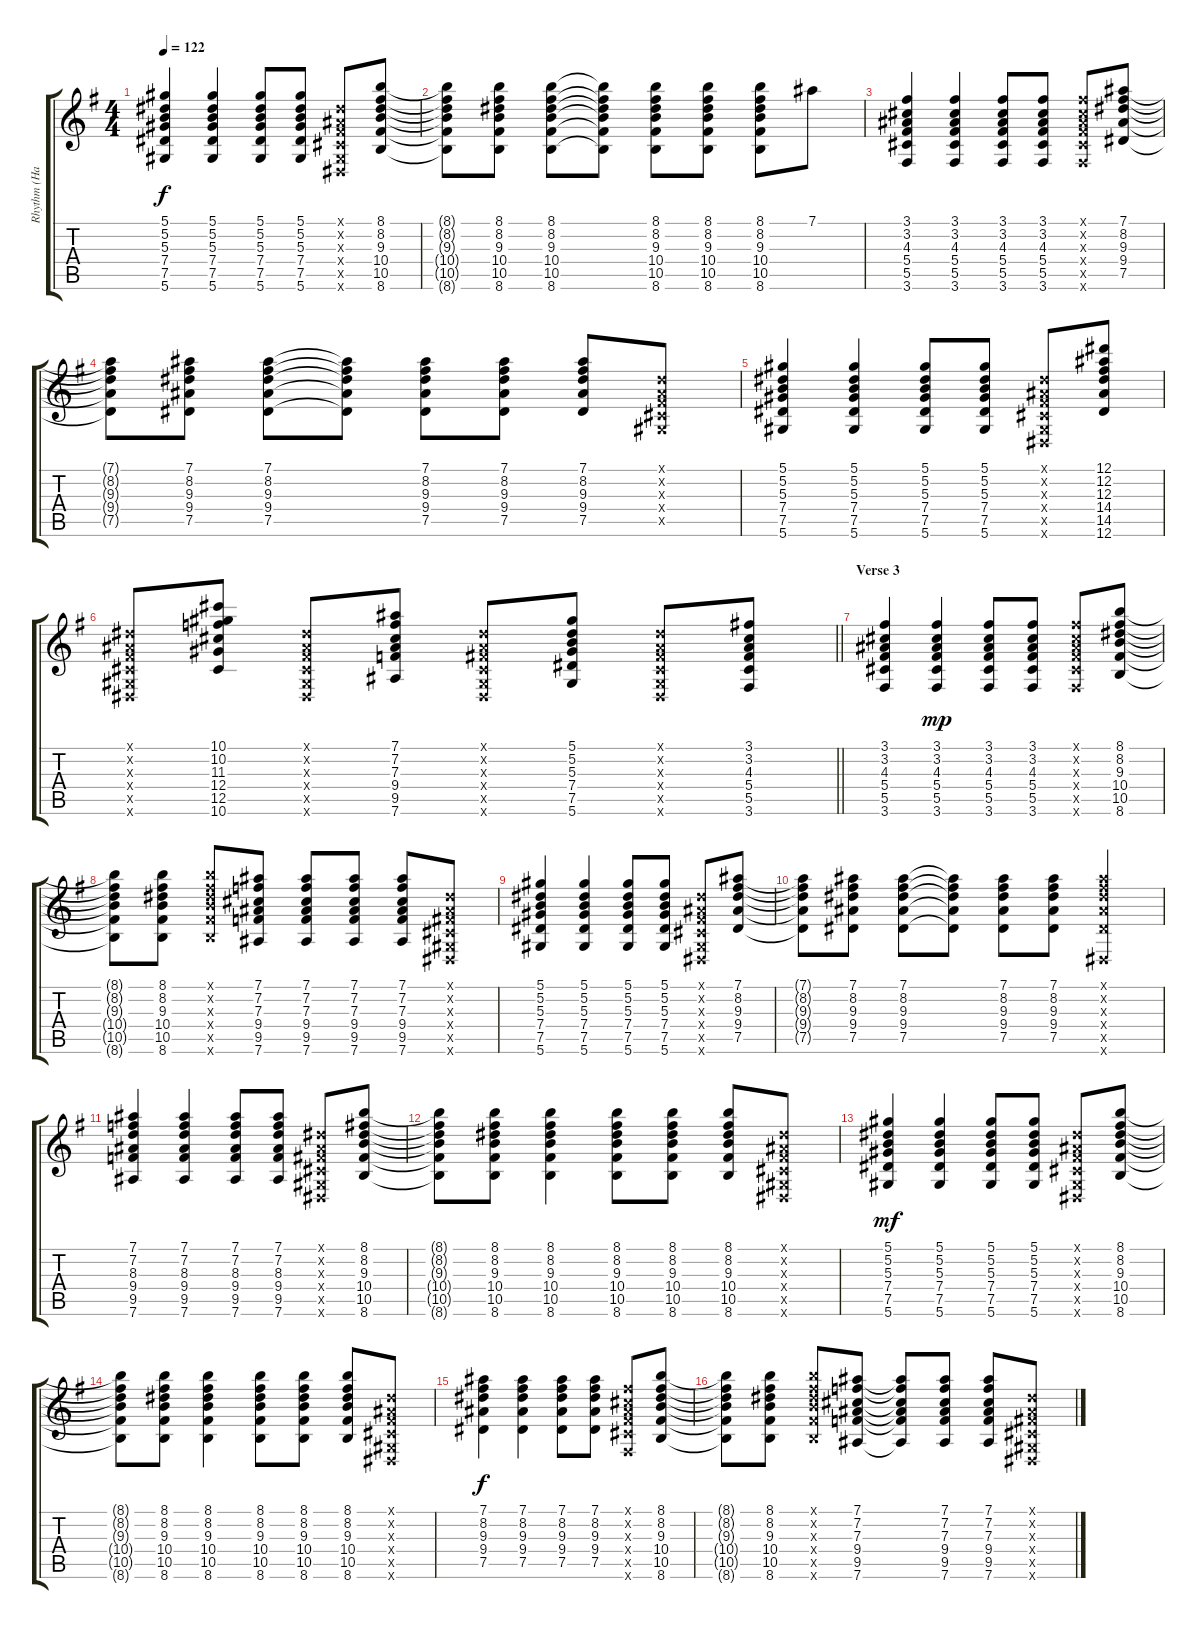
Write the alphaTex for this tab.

\track ("Rhythm (Half Down)" "Rhythm (Ha") {instrument acousticguitarsteel}
\staff {score tabs}
\tuning (Eb4 Bb3 Gb3 Db3 Ab2 Eb2) {hide}
\ts (4 4)
\tempo 122
\clef g2
\ks eminor
(5.1 5.2 5.3 7.4 7.5 5.6).4{dy f} (5.1 5.2 5.3 7.4 7.5 5.6).4 (5.1 5.2 5.3 7.4 7.5 5.6).8 (5.1 5.2 5.3 7.4 7.5 5.6).8 (0.1{x} 0.2{x} 0.3{x} 0.4{x} 0.5{x} 0.6{x}).8 (8.1 8.2 9.3 10.4 10.5 8.6).8 |
(8.1{t} 8.2{t} 9.3{t} 10.4{t} 10.5{t} 8.6{t}).8 (8.1 8.2 9.3 10.4 10.5 8.6).8 (8.1 8.2 9.3 10.4 10.5 8.6).8 (8.1{t} 8.2{t} 9.3{t} 10.4{t} 10.5{t} 8.6{t}).8 (8.1 8.2 9.3 10.4 10.5 8.6).8 (8.1 8.2 9.3 10.4 10.5 8.6).8 (8.1 8.2 9.3 10.4 10.5 8.6).8 7.1.8 |
(3.1 3.2 4.3 5.4 5.5 3.6).4 (3.1 3.2 4.3 5.4 5.5 3.6).4 (3.1 3.2 4.3 5.4 5.5 3.6).8 (3.1 3.2 4.3 5.4 5.5 3.6).8 (3.1{x} 3.2{x} 4.3{x} 5.4{x} 5.5{x} 3.6{x}).8 (7.1 8.2 9.3 9.4 7.5).8 |
(7.1{t} 8.2{t} 9.3{t} 9.4{t} 7.5{t}).8 (7.1 8.2 9.3 9.4 7.5).8 (7.1 8.2 9.3 9.4 7.5).8 (7.1{t} 8.2{t} 9.3{t} 9.4{t} 7.5{t}).8 (7.1 8.2 9.3 9.4 7.5).8 (7.1 8.2 9.3 9.4 7.5).8 (7.1 8.2 9.3 9.4 7.5).8 (0.1{x} 0.2{x} 0.3{x} 0.4{x} 0.5{x}).8 |
(5.1 5.2 5.3 7.4 7.5 5.6).4 (5.1 5.2 5.3 7.4 7.5 5.6).4 (5.1 5.2 5.3 7.4 7.5 5.6).8 (5.1 5.2 5.3 7.4 7.5 5.6).8 (0.1{x} 0.2{x} 0.3{x} 0.4{x} 0.5{x} 0.6{x}).8 (12.1 12.2 12.3 14.4 14.5 12.6).8 |
\barLineRight lightlight
(0.1{x} 0.2{x} 0.3{x} 0.4{x} 0.5{x} 0.6{x}).8 (10.1 10.2 11.3 12.4 12.5 10.6).8 (0.1{x} 0.2{x} 0.3{x} 0.4{x} 0.5{x} 0.6{x}).8 (7.1 7.2 7.3 9.4 9.5 7.6).8 (0.1{x} 0.2{x} 0.3{x} 0.4{x} 0.5{x} 0.6{x}).8 (5.1 5.2 5.3 7.4 7.5 5.6).8 (0.1{x} 0.2{x} 0.3{x} 0.4{x} 0.5{x} 0.6{x}).8 (3.1 3.2 4.3 5.4 5.5 3.6).8 |
\section ("" "Verse 3")
(3.1 3.2 4.3 5.4 5.5 3.6).4 (3.1 3.2 4.3 5.4 5.5 3.6).4{dy mp} (3.1 3.2 4.3 5.4 5.5 3.6).8 (3.1 3.2 4.3 5.4 5.5 3.6).8 (3.1{x} 3.2{x} 4.3{x} 5.4{x} 5.5{x} 3.6{x}).8 (8.1 8.2 9.3 10.4 10.5 8.6).8 |
(8.1{t} 8.2{t} 9.3{t} 10.4{t} 10.5{t} 8.6{t}).8 (8.1 8.2 9.3 10.4 10.5 8.6).8 (8.1{x} 8.2{x} 9.3{x} 10.4{x} 10.5{x} 8.6{x}).8 (7.1 7.2 7.3 9.4 9.5 7.6).8 (7.1 7.2 7.3 9.4 9.5 7.6).8 (7.1 7.2 7.3 9.4 9.5 7.6).8 (7.1 7.2 7.3 9.4 9.5 7.6).8 (0.1{x} 0.2{x} 0.3{x} 0.4{x} 0.5{x} 0.6{x}).8 |
(5.1 5.2 5.3 7.4 7.5 5.6).4 (5.1 5.2 5.3 7.4 7.5 5.6).4 (5.1 5.2 5.3 7.4 7.5 5.6).8 (5.1 5.2 5.3 7.4 7.5 5.6).8 (0.1{x} 0.2{x} 0.3{x} 0.4{x} 0.5{x} 0.6{x}).8 (7.1 8.2 9.3 9.4 7.5).8 |
(7.1{t} 8.2{t} 9.3{t} 9.4{t} 7.5{t}).8 (7.1 8.2 9.3 9.4 7.5).8 (7.1 8.2 9.3 9.4 7.5).8 (7.1{t} 8.2{t} 9.3{t} 9.4{t} 7.5{t}).8 (7.1 8.2 9.3 9.4 7.5).8 (7.1 8.2 9.3 9.4 7.5).8 (7.1{x} 8.2{x} 9.3{x} 9.4{x} 7.5{x} 0.6{x}).4 |
(7.1 7.2 8.3 9.4 9.5 7.6).4 (7.1 7.2 8.3 9.4 9.5 7.6).4 (7.1 7.2 8.3 9.4 9.5 7.6).8 (7.1 7.2 8.3 9.4 9.5 7.6).8 (0.1{x} 0.2{x} 0.3{x} 0.4{x} 0.5{x} 0.6{x}).8 (8.1 8.2 9.3 10.4 10.5 8.6).8 |
(8.1{t} 8.2{t} 9.3{t} 10.4{t} 10.5{t} 8.6{t}).8 (8.1 8.2 9.3 10.4 10.5 8.6).8 (8.1 8.2 9.3 10.4 10.5 8.6).4 (8.1 8.2 9.3 10.4 10.5 8.6).8 (8.1 8.2 9.3 10.4 10.5 8.6).8 (8.1 8.2 9.3 10.4 10.5 8.6).8 (0.1{x} 0.2{x} 0.3{x} 0.4{x} 0.5{x} 0.6{x}).8 |
(5.1 5.2 5.3 7.4 7.5 5.6).4{dy mf} (5.1 5.2 5.3 7.4 7.5 5.6).4 (5.1 5.2 5.3 7.4 7.5 5.6).8 (5.1 5.2 5.3 7.4 7.5 5.6).8 (0.1{x} 0.2{x} 0.3{x} 0.4{x} 0.5{x} 0.6{x}).8 (8.1 8.2 9.3 10.4 10.5 8.6).8 |
(8.1{t} 8.2{t} 9.3{t} 10.4{t} 10.5{t} 8.6{t}).8 (8.1 8.2 9.3 10.4 10.5 8.6).8 (8.1 8.2 9.3 10.4 10.5 8.6).4 (8.1 8.2 9.3 10.4 10.5 8.6).8 (8.1 8.2 9.3 10.4 10.5 8.6).8 (8.1 8.2 9.3 10.4 10.5 8.6).8 (0.1{x} 0.2{x} 0.3{x} 0.4{x} 0.5{x} 0.6{x}).8 |
(7.1 8.2 9.3 9.4 7.5).4{dy f} (7.1 8.2 9.3 9.4 7.5).4 (7.1 8.2 9.3 9.4 7.5).8 (7.1 8.2 9.3 9.4 7.5).8 (3.1{x} 3.2{x} 4.3{x} 5.4{x} 5.5{x} 3.6{x}).8 (8.1 8.2 9.3 10.4 10.5 8.6).8 |
(8.1{t} 8.2{t} 9.3{t} 10.4{t} 10.5{t} 8.6{t}).8 (8.1 8.2 9.3 10.4 10.5 8.6).8 (8.1{x} 8.2{x} 9.3{x} 10.4{x} 10.5{x} 8.6{x}).8 (7.1 7.2 7.3 9.4 9.5 7.6).8 (7.1{t} 7.2{t} 7.3{t} 9.4{t} 9.5{t} 7.6{t}).8 (7.1 7.2 7.3 9.4 9.5 7.6).8 (7.1 7.2 7.3 9.4 9.5 7.6).8 (0.1{x} 0.2{x} 0.3{x} 0.4{x} 0.5{x} 0.6{x}).8
